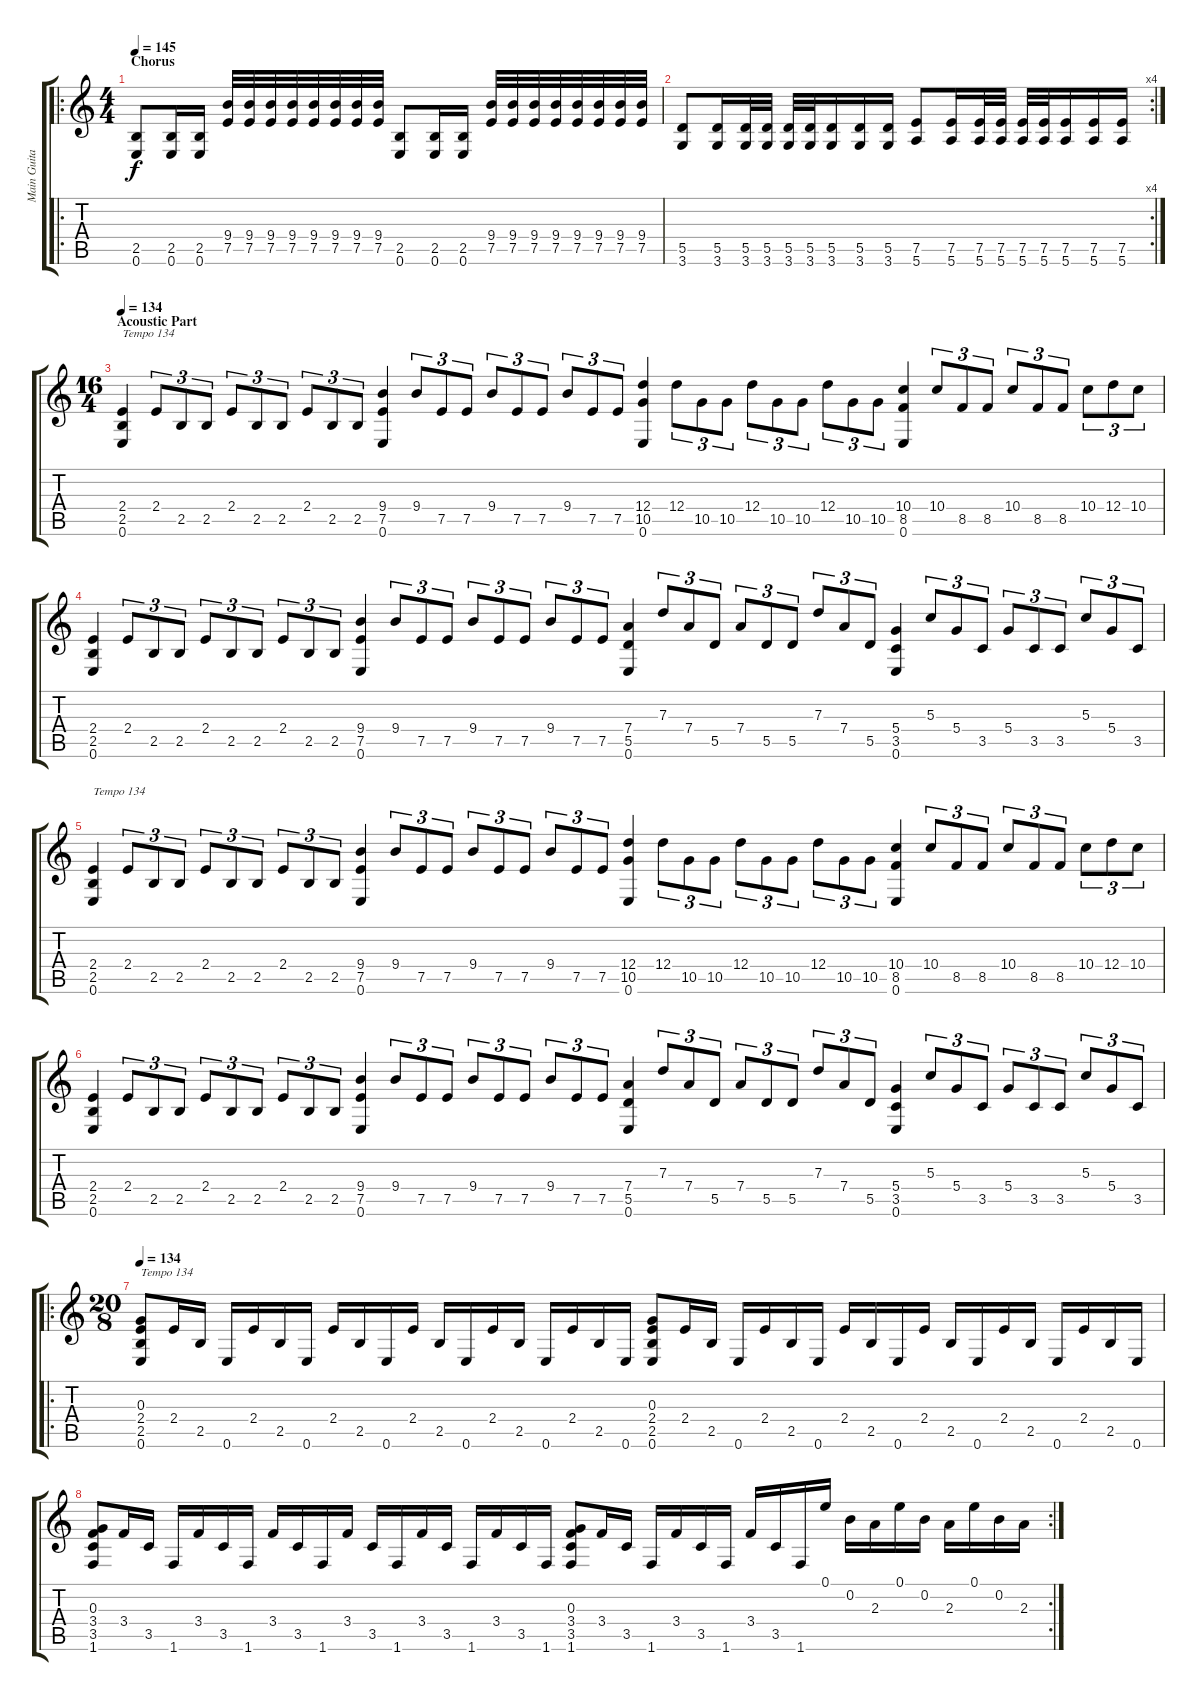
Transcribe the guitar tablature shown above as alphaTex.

\track ("Main Guitar " "Main Guita") {instrument electricguitarclean}
\staff {score tabs}
\tuning (E4 B3 G3 D3 A2 E2) {hide}
\ro
\ts (4 4)
\section ("" "Chorus")
\tempo 145
\clef g2
\ks c
(2.5 0.6).8{dy f} (2.5 0.6).16 (2.5 0.6).16 (9.4 7.5).32 (9.4 7.5).32 (9.4 7.5).32 (9.4 7.5).32 (9.4 7.5).32 (9.4 7.5).32 (9.4 7.5).32 (9.4 7.5).32 (2.5 0.6).8 (2.5 0.6).16 (2.5 0.6).16 (9.4 7.5).32 (9.4 7.5).32 (9.4 7.5).32 (9.4 7.5).32 (9.4 7.5).32 (9.4 7.5).32 (9.4 7.5).32 (9.4 7.5).32 |
\rc 4
(5.5 3.6).8 (5.5 3.6).16 (5.5 3.6).32 (5.5 3.6).32 (5.5 3.6).32 (5.5 3.6).32 (5.5 3.6).16 (5.5 3.6).16 (5.5 3.6).16 (7.5 5.6).8 (7.5 5.6).16 (7.5 5.6).32 (7.5 5.6).32 (7.5 5.6).32 (7.5 5.6).32 (7.5 5.6).16 (7.5 5.6).16 (7.5 5.6).16 |
\ts (16 4)
\section ("" "Acoustic Part")
\tempo 134
(2.4 2.5 0.6).4{txt "Tempo 134" instrument electricguitarclean} 2.4.8{tu (3 2)} 2.5.8{tu (3 2)} 2.5.8{tu (3 2)} 2.4.8{tu (3 2)} 2.5.8{tu (3 2)} 2.5.8{tu (3 2)} 2.4.8{tu (3 2)} 2.5.8{tu (3 2)} 2.5.8{tu (3 2)} (9.4 7.5 0.6).4 9.4.8{tu (3 2)} 7.5.8{tu (3 2)} 7.5.8{tu (3 2)} 9.4.8{tu (3 2)} 7.5.8{tu (3 2)} 7.5.8{tu (3 2)} 9.4.8{tu (3 2)} 7.5.8{tu (3 2)} 7.5.8{tu (3 2)} (12.4 10.5 0.6).4 12.4.8{tu (3 2)} 10.5.8{tu (3 2)} 10.5.8{tu (3 2)} 12.4.8{tu (3 2)} 10.5.8{tu (3 2)} 10.5.8{tu (3 2)} 12.4.8{tu (3 2)} 10.5.8{tu (3 2)} 10.5.8{tu (3 2)} (10.4 8.5 0.6).4 10.4.8{tu (3 2)} 8.5.8{tu (3 2)} 8.5.8{tu (3 2)} 10.4.8{tu (3 2)} 8.5.8{tu (3 2)} 8.5.8{tu (3 2)} 10.4.8{tu (3 2)} 12.4.8{tu (3 2)} 10.4.8{tu (3 2)} |
(2.4 2.5 0.6).4 2.4.8{tu (3 2)} 2.5.8{tu (3 2)} 2.5.8{tu (3 2)} 2.4.8{tu (3 2)} 2.5.8{tu (3 2)} 2.5.8{tu (3 2)} 2.4.8{tu (3 2)} 2.5.8{tu (3 2)} 2.5.8{tu (3 2)} (9.4 7.5 0.6).4 9.4.8{tu (3 2)} 7.5.8{tu (3 2)} 7.5.8{tu (3 2)} 9.4.8{tu (3 2)} 7.5.8{tu (3 2)} 7.5.8{tu (3 2)} 9.4.8{tu (3 2)} 7.5.8{tu (3 2)} 7.5.8{tu (3 2)} (7.4 5.5 0.6).4 7.3.8{tu (3 2)} 7.4.8{tu (3 2)} 5.5.8{tu (3 2)} 7.4.8{tu (3 2)} 5.5.8{tu (3 2)} 5.5.8{tu (3 2)} 7.3.8{tu (3 2)} 7.4.8{tu (3 2)} 5.5.8{tu (3 2)} (5.4 3.5 0.6).4 5.3.8{tu (3 2)} 5.4.8{tu (3 2)} 3.5.8{tu (3 2)} 5.4.8{tu (3 2)} 3.5.8{tu (3 2)} 3.5.8{tu (3 2)} 5.3.8{tu (3 2)} 5.4.8{tu (3 2)} 3.5.8{tu (3 2)} |
(2.4 2.5 0.6).4{txt "Tempo 134" instrument electricguitarclean} 2.4.8{tu (3 2)} 2.5.8{tu (3 2)} 2.5.8{tu (3 2)} 2.4.8{tu (3 2)} 2.5.8{tu (3 2)} 2.5.8{tu (3 2)} 2.4.8{tu (3 2)} 2.5.8{tu (3 2)} 2.5.8{tu (3 2)} (9.4 7.5 0.6).4 9.4.8{tu (3 2)} 7.5.8{tu (3 2)} 7.5.8{tu (3 2)} 9.4.8{tu (3 2)} 7.5.8{tu (3 2)} 7.5.8{tu (3 2)} 9.4.8{tu (3 2)} 7.5.8{tu (3 2)} 7.5.8{tu (3 2)} (12.4 10.5 0.6).4 12.4.8{tu (3 2)} 10.5.8{tu (3 2)} 10.5.8{tu (3 2)} 12.4.8{tu (3 2)} 10.5.8{tu (3 2)} 10.5.8{tu (3 2)} 12.4.8{tu (3 2)} 10.5.8{tu (3 2)} 10.5.8{tu (3 2)} (10.4 8.5 0.6).4 10.4.8{tu (3 2)} 8.5.8{tu (3 2)} 8.5.8{tu (3 2)} 10.4.8{tu (3 2)} 8.5.8{tu (3 2)} 8.5.8{tu (3 2)} 10.4.8{tu (3 2)} 12.4.8{tu (3 2)} 10.4.8{tu (3 2)} |
(2.4 2.5 0.6).4 2.4.8{tu (3 2)} 2.5.8{tu (3 2)} 2.5.8{tu (3 2)} 2.4.8{tu (3 2)} 2.5.8{tu (3 2)} 2.5.8{tu (3 2)} 2.4.8{tu (3 2)} 2.5.8{tu (3 2)} 2.5.8{tu (3 2)} (9.4 7.5 0.6).4 9.4.8{tu (3 2)} 7.5.8{tu (3 2)} 7.5.8{tu (3 2)} 9.4.8{tu (3 2)} 7.5.8{tu (3 2)} 7.5.8{tu (3 2)} 9.4.8{tu (3 2)} 7.5.8{tu (3 2)} 7.5.8{tu (3 2)} (7.4 5.5 0.6).4 7.3.8{tu (3 2)} 7.4.8{tu (3 2)} 5.5.8{tu (3 2)} 7.4.8{tu (3 2)} 5.5.8{tu (3 2)} 5.5.8{tu (3 2)} 7.3.8{tu (3 2)} 7.4.8{tu (3 2)} 5.5.8{tu (3 2)} (5.4 3.5 0.6).4 5.3.8{tu (3 2)} 5.4.8{tu (3 2)} 3.5.8{tu (3 2)} 5.4.8{tu (3 2)} 3.5.8{tu (3 2)} 3.5.8{tu (3 2)} 5.3.8{tu (3 2)} 5.4.8{tu (3 2)} 3.5.8{tu (3 2)} |
\ro
\ts (20 8)
\tempo 134
(0.3 2.4 2.5 0.6).8{txt "Tempo 134"} 2.4.16 2.5.16 0.6.16 2.4.16 2.5.16 0.6.16 2.4.16 2.5.16 0.6.16 2.4.16 2.5.16 0.6.16 2.4.16 2.5.16 0.6.16 2.4.16 2.5.16 0.6.16 (0.3 2.4 2.5 0.6).8 2.4.16 2.5.16 0.6.16 2.4.16 2.5.16 0.6.16 2.4.16 2.5.16 0.6.16 2.4.16 2.5.16 0.6.16 2.4.16 2.5.16 0.6.16 2.4.16 2.5.16 0.6.16 |
\rc 2
(0.3 3.4 3.5 1.6).8 3.4.16 3.5.16 1.6.16 3.4.16 3.5.16 1.6.16 3.4.16 3.5.16 1.6.16 3.4.16 3.5.16 1.6.16 3.4.16 3.5.16 1.6.16 3.4.16 3.5.16 1.6.16 (0.3 3.4 3.5 1.6).8 3.4.16 3.5.16 1.6.16 3.4.16 3.5.16 1.6.16 3.4.16 3.5.16 1.6.16 0.1.16 0.2.16 2.3.16 0.1.16 0.2.16 2.3.16 0.1.16 0.2.16 2.3.16
